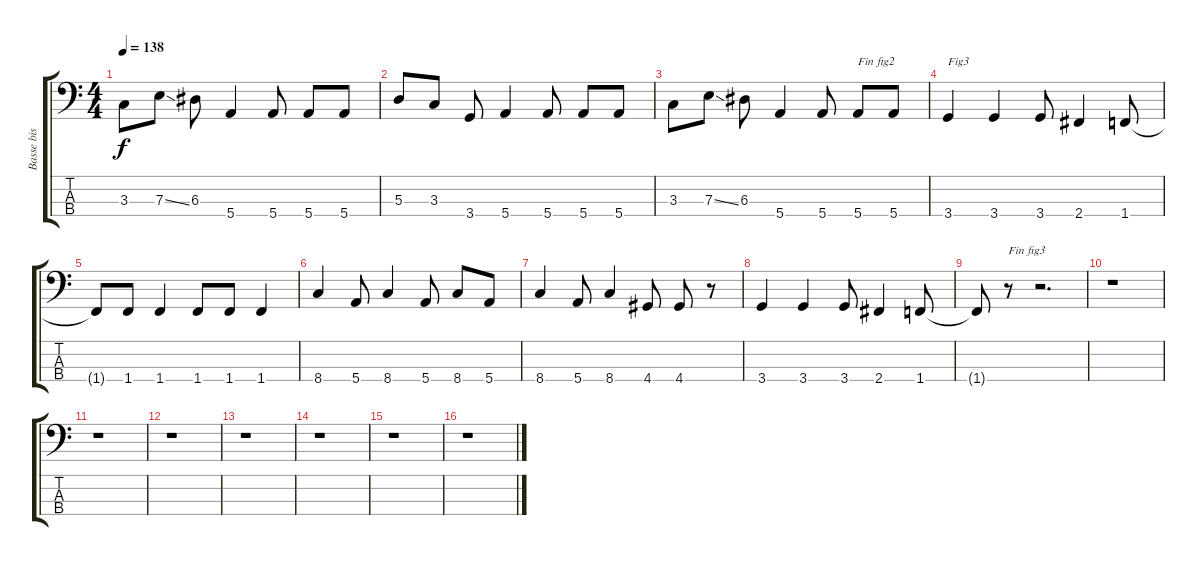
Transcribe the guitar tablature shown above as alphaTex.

\track ("Basse bis" "Basse bis") {instrument distortionguitar}
\staff {score tabs}
\tuning (G2 D2 A1 E1) {hide}
\ts (4 4)
\tempo 138
\clef f4
\ks c
3.3.8{dy f} 7.3{ss}.8 6.3.8 5.4.4 5.4.8 5.4.8 5.4.8 |
5.3.8 3.3.8 3.4.8 5.4.4 5.4.8 5.4.8 5.4.8 |
3.3.8 7.3{ss}.8 6.3.8 5.4.4 5.4.8 5.4.8{txt "Fin fig2"} 5.4.8 |
3.4.4{txt "Fig3"} 3.4.4 3.4.8 2.4.4 1.4.8 |
1.4{t}.8 1.4.8 1.4.4 1.4.8 1.4.8 1.4.4 |
8.4.4 5.4.8 8.4.4 5.4.8 8.4.8 5.4.8 |
8.4.4 5.4.8 8.4.4 4.4.8 4.4.8 r.8 |
3.4.4 3.4.4 3.4.8 2.4.4 1.4.8 |
1.4{t}.8 r.8{txt "Fin fig3"} r.2{d} |
r.1 |
r.1 |
r.1 |
r.1 |
r.1 |
r.1 |
r.1
